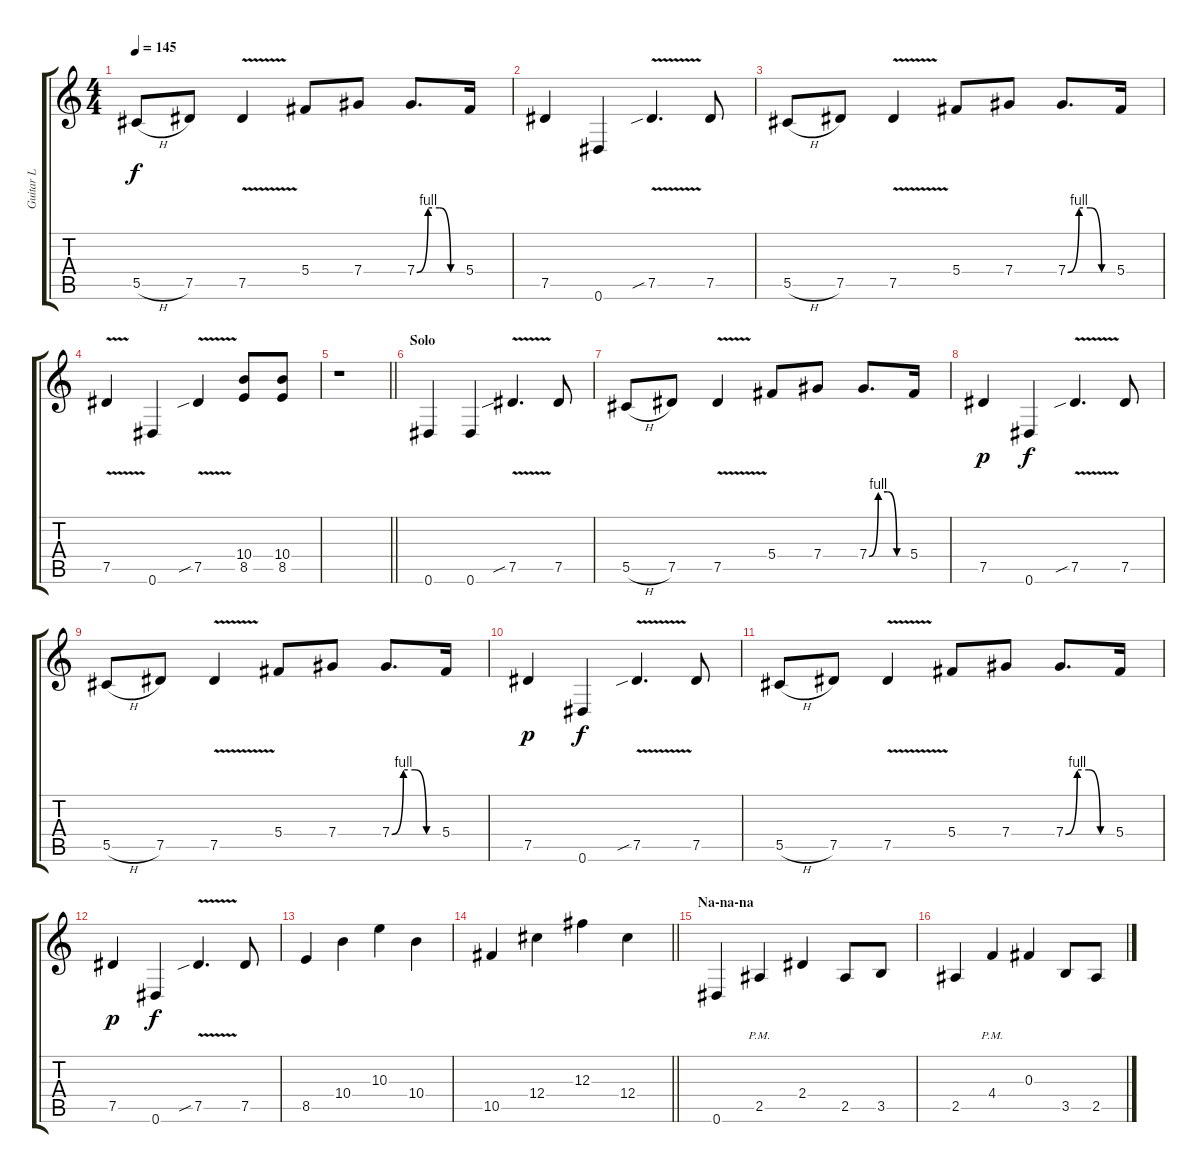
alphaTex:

\track ("Guitar L" "Guitar L") {instrument overdrivenguitar}
\staff {score tabs}
\tuning (Eb4 Bb3 Gb3 Db3 Ab2 Eb2) {hide}
\ts (4 4)
\tempo 145
\clef g2
\ks c
5.5{h}.8{dy f} 7.5.8 7.5{v}.4 5.4.8 7.4.8 7.4{be (custom 0 0 15 4 30 4 45 0 60 0)}.8{d} 5.4.16 |
7.5.4 0.6.4 7.5{v sib}.4{d} 7.5.8 |
5.5{h}.8 7.5.8 7.5{v}.4 5.4.8 7.4.8 7.4{be (custom 0 0 15 4 30 4 45 0 60 0)}.8{d} 5.4.16 |
7.5{v}.4 0.6.4 7.5{v sib}.4 (10.4 8.5).8 (10.4 8.5).8 |
\barLineRight lightlight
r.1 |
\section ("" "Solo")
0.6.4 0.6.4 7.5{v sib}.4{d} 7.5.8 |
5.5{h}.8 7.5.8 7.5{v}.4 5.4.8 7.4.8 7.4{be (custom 0 0 15 4 30 4 45 0 60 0)}.8{d} 5.4.16 |
7.5.4{dy p} 0.6.4{dy f} 7.5{v sib}.4{d} 7.5.8 |
5.5{h}.8 7.5.8 7.5{v}.4 5.4.8 7.4.8 7.4{be (custom 0 0 15 4 30 4 45 0 60 0)}.8{d} 5.4.16 |
7.5.4{dy p} 0.6.4{dy f} 7.5{v sib}.4{d} 7.5.8 |
5.5{h}.8 7.5.8 7.5{v}.4 5.4.8 7.4.8 7.4{be (custom 0 0 15 4 30 4 45 0 60 0)}.8{d} 5.4.16 |
7.5.4{dy p} 0.6.4{dy f} 7.5{v sib}.4{d} 7.5.8 |
8.5.4 10.4.4 10.3.4 10.4.4 |
\barLineRight lightlight
10.5.4 12.4.4 12.3.4 12.4.4 |
\section ("" "Na-na-na")
0.6.4 2.5{pm}.4 2.4.4 2.5.8 3.5.8 |
2.5.4 4.4{pm}.4 0.3.4 3.5.8 2.5.8
